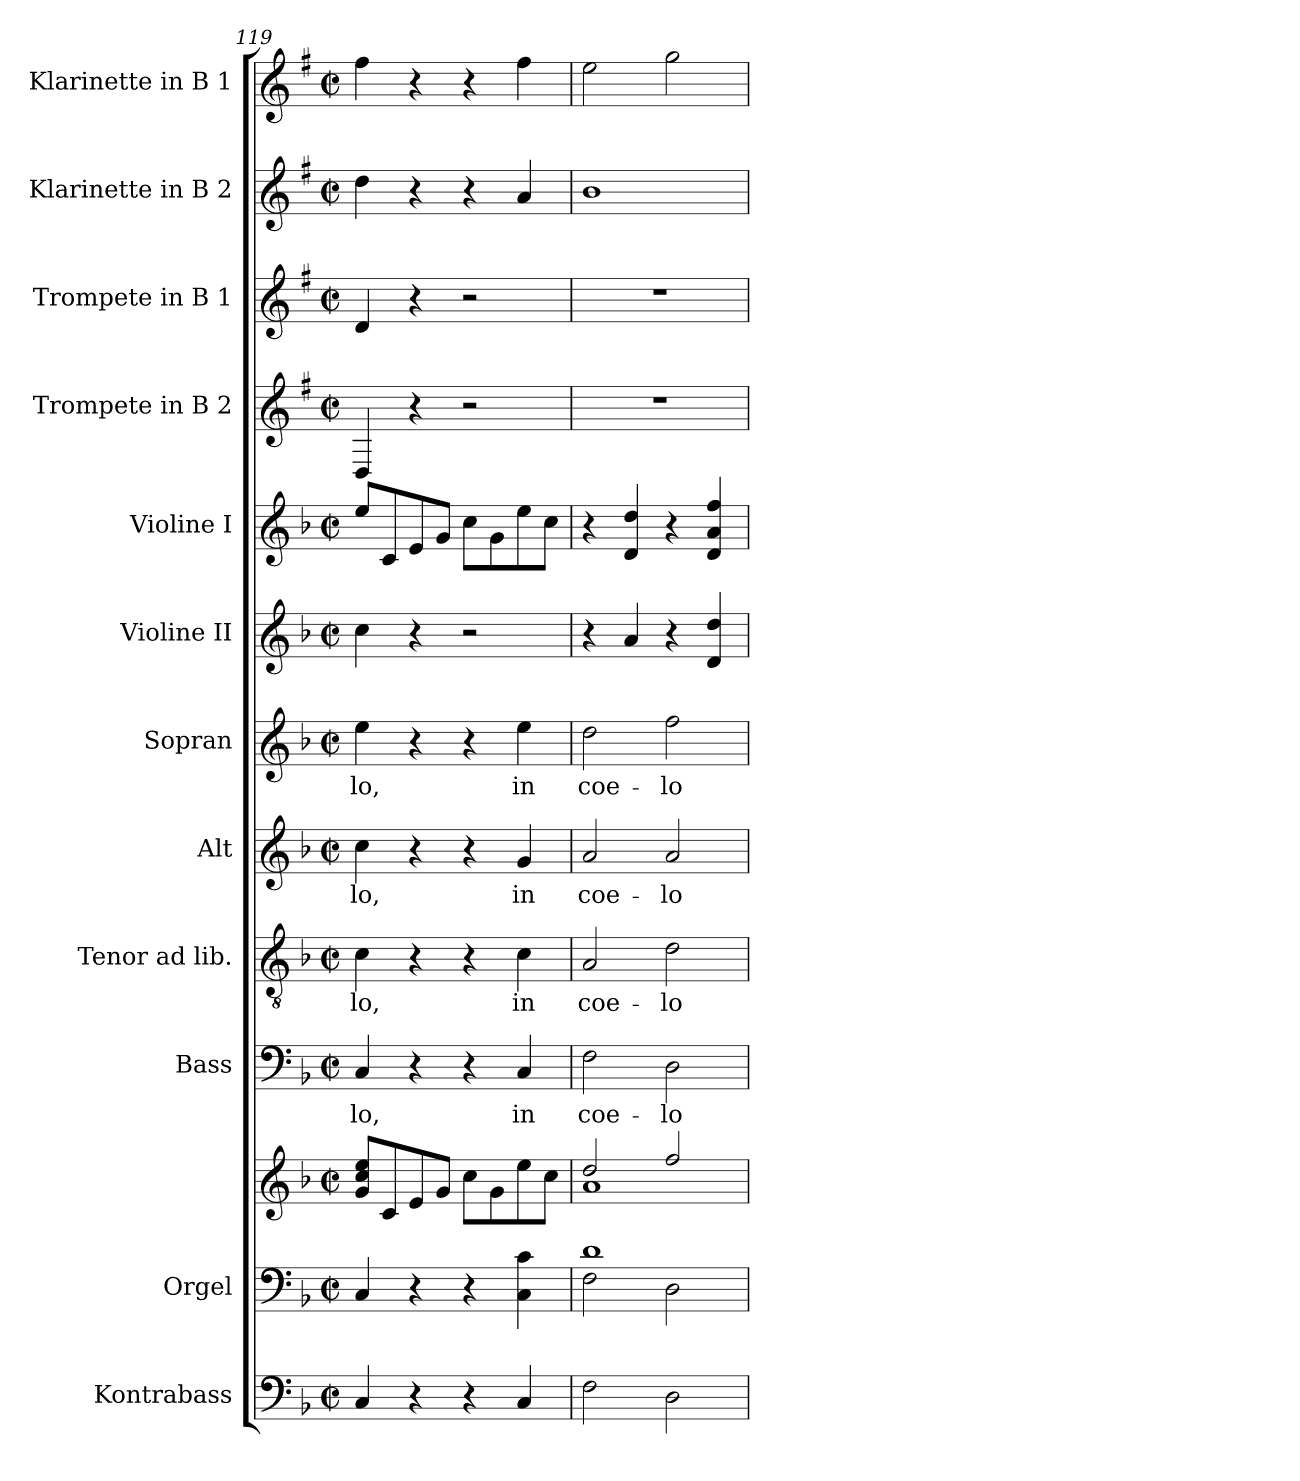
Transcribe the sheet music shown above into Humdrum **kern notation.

**kern	**kern	**kern	**kern	**text	**kern	**text	**kern	**text	**kern	**text	**kern	**kern	**kern	**kern	**kern	**kern
*part12	*part11	*part11	*part10	*part10	*part9	*part9	*part8	*part8	*part7	*part7	*part6	*part5	*part4	*part3	*part2	*part1
*staff13	*staff12	*staff11	*staff10	*staff10	*staff9	*staff9	*staff8	*staff8	*staff7	*staff7	*staff6	*staff5	*staff4	*staff3	*staff2	*staff1
*I"Kontrabass	*I"Orgel	*	*I"Bass	*	*I"Tenor ad lib.	*	*I"Alt	*	*I"Sopran	*	*I"Violine II	*I"Violine I	*I"Trompete in B 2	*I"Trompete in B 1	*I"Klarinette in B 2	*I"Klarinette in B 1
*I'Kb.	*I'Org.	*	*I'B	*	*I'T	*	*I'A	*	*I'S	*	*I'Vl. II	*I'Vl. I	*	*	*	*
*clefF4	*clefF4	*clefG2	*clefF4	*	*clefGv2	*	*clefG2	*	*clefG2	*	*clefG2	*clefG2	*clefG2	*clefG2	*clefG2	*clefG2
*ITrd7c12	*	*	*	*	*	*	*	*	*	*	*	*	*ITrd1c2	*ITrd1c2	*ITrd1c2	*ITrd1c2
*k[b-]	*k[b-]	*k[b-]	*k[b-]	*	*k[b-]	*	*k[b-]	*	*k[b-]	*	*k[b-]	*k[b-]	*k[b-]	*k[b-]	*k[b-]	*k[b-]
*F:	*F:	*F:	*F:	*	*F:	*	*F:	*	*F:	*	*F:	*F:	*F:	*F:	*F:	*F:
*M2/2	*M2/2	*M2/2	*M2/2	*	*M2/2	*	*M2/2	*	*M2/2	*	*M2/2	*M2/2	*M2/2	*M2/2	*M2/2	*M2/2
*met(c|)	*met(c|)	*met(c|)	*met(c|)	*	*met(c|)	*	*met(c|)	*	*met(c|)	*	*met(c|)	*met(c|)	*met(c|)	*met(c|)	*met(c|)	*met(c|)
=119	=119	=119	=119	=119	=119	=119	=119	=119	=119	=119	=119	=119	=119	=119	=119	=119
!	!	!	!	!LO:LY:b	!	!LO:LY:b	!	!LO:LY:b	!	!LO:LY:b	!	!	!	!	!	!
4CC/	4C/	8g/ 8cc/ 8ee/L	4C/	-lo,	4c\	-lo,	4cc\	-lo,	4ee\	-lo,	4cc\	8ee/L	4C/	4c/	4cc\	4ee\
.	.	8c/	.	.	.	.	.	.	.	.	.	8c/	.	.	.	.
4r	4r	8e/	4r	.	4r	.	4r	.	4r	.	4r	8e/	4r	4r	4r	4r
.	.	8g/J	.	.	.	.	.	.	.	.	.	8g/J	.	.	.	.
4r	4r	8cc\L	4r	.	4r	.	4r	.	4r	.	2r	8cc\L	2r	2r	4r	4r
.	.	8g\	.	.	.	.	.	.	.	.	.	8g\	.	.	.	.
!	!	!	!	!LO:LY:b	!	!LO:LY:b	!	!LO:LY:b	!	!LO:LY:b	!	!	!	!	!	!
4CC/	4C\ 4c\	8ee\	4C/	in	4c\	in	4g/	in	4ee\	in	.	8ee\	.	.	4g/	4ee\
.	.	8cc\J	.	.	.	.	.	.	.	.	.	8cc\J	.	.	.	.
=120	=120	=120	=120	=120	=120	=120	=120	=120	=120	=120	=120	=120	=120	=120	=120	=120
*	*^	*^	*	*	*	*	*	*	*	*	*	*	*	*	*	*
!	!	!	!	!	!	!LO:LY:b	!	!LO:LY:b	!	!LO:LY:b	!	!LO:LY:b	!	!	!	!	!	!
2FF\	1d	2F\	2dd/	1a	2F\	coe-	2A/	coe-	2a/	coe-	2dd\	coe-	4r	4r	1r	1r	1a	2dd\
.	.	.	.	.	.	.	.	.	.	.	.	.	4a/	4d/ 4dd/	.	.	.	.
!	!	!	!	!	!	!LO:LY:b	!	!LO:LY:b	!	!LO:LY:b	!	!LO:LY:b	!	!	!	!	!	!
2DD\	.	2D\	2ff/	.	2D\	-lo	2d\	-lo	2a/	-lo	2ff\	-lo	4r	4r	.	.	.	2ff\
.	.	.	.	.	.	.	.	.	.	.	.	.	4d/ 4dd/	4d/ 4a/ 4ff/	.	.	.	.
*	*v	*v	*	*	*	*	*	*	*	*	*	*	*	*	*	*	*	*
*	*	*v	*v	*	*	*	*	*	*	*	*	*	*	*	*	*	*
=	=	=	=	=	=	=	=	=	=	=	=	=	=	=	=	=
*-	*-	*-	*-	*-	*-	*-	*-	*-	*-	*-	*-	*-	*-	*-	*-	*-
